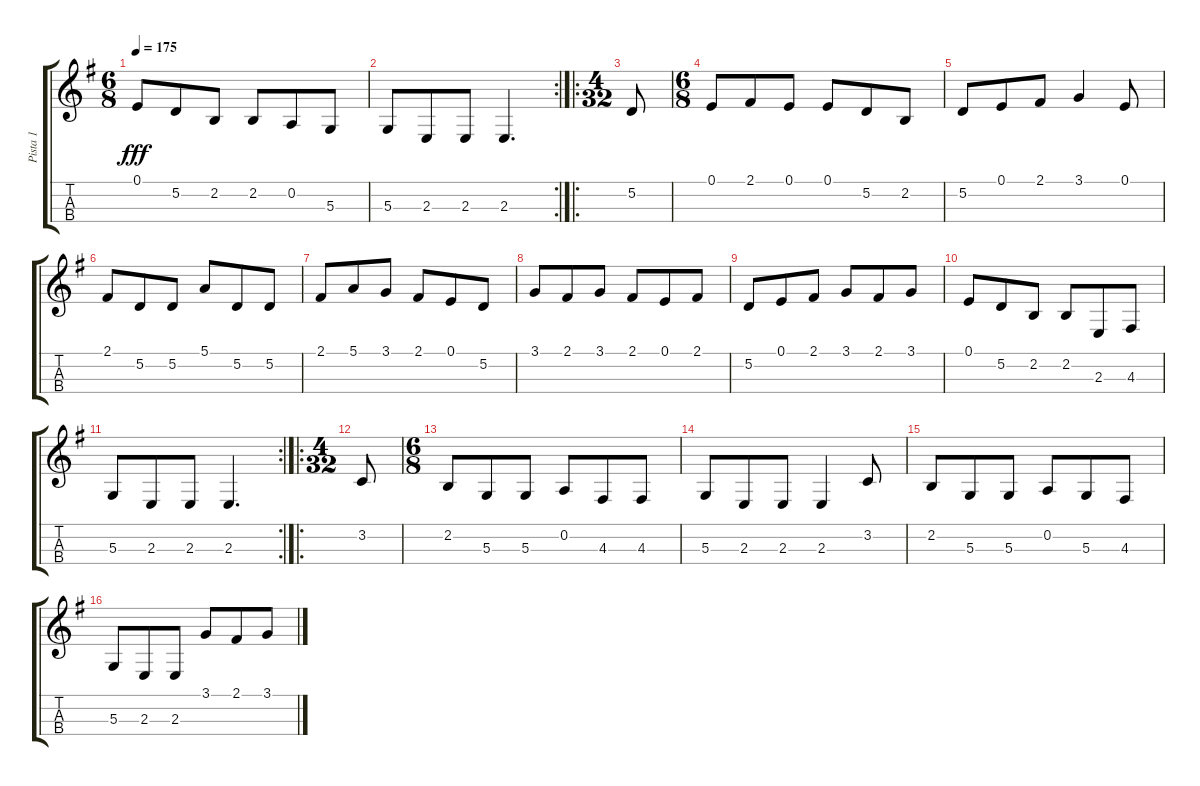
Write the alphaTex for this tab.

\track ("Pista 1" "Pista 1") {instrument flute}
\staff {score tabs}
\tuning (E4 A3 D3 G2) {hide}
\ts (6 8)
\tempo 175
\clef g2
\ks g
0.1.8{dy fff} 5.2.8 2.2.8 2.2.8 0.2.8 5.3.8 |
\rc 2
5.3.8 2.3.8 2.3.8 2.3.4{d} |
\ro
\ts (4 32)
5.2.8 |
\ts (6 8)
0.1.8 2.1.8 0.1.8 0.1.8 5.2.8 2.2.8 |
5.2.8 0.1.8 2.1.8 3.1.4 0.1.8 |
2.1.8 5.2.8 5.2.8 5.1.8 5.2.8 5.2.8 |
2.1.8 5.1.8 3.1.8 2.1.8 0.1.8 5.2.8 |
3.1.8 2.1.8 3.1.8 2.1.8 0.1.8 2.1.8 |
5.2.8 0.1.8 2.1.8 3.1.8 2.1.8 3.1.8 |
0.1.8 5.2.8 2.2.8 2.2.8 2.3.8 4.3.8 |
\rc 2
5.3.8 2.3.8 2.3.8 2.3.4{d} |
\ro
\ts (4 32)
3.2.8 |
\ts (6 8)
2.2.8 5.3.8 5.3.8 0.2.8 4.3.8 4.3.8 |
5.3.8 2.3.8 2.3.8 2.3.4 3.2.8 |
2.2.8 5.3.8 5.3.8 0.2.8 5.3.8 4.3.8 |
5.3.8 2.3.8 2.3.8 3.1.8 2.1.8 3.1.8
